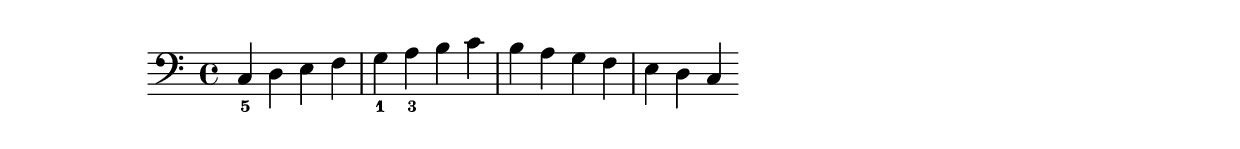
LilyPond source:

\version "2.22.2"
\relative
{
    \key c \major
    \clef bass
    \override Fingering.direction = #DOWN
    c-5 d e f g-1 a-3 b c
    b a g f e d c
}